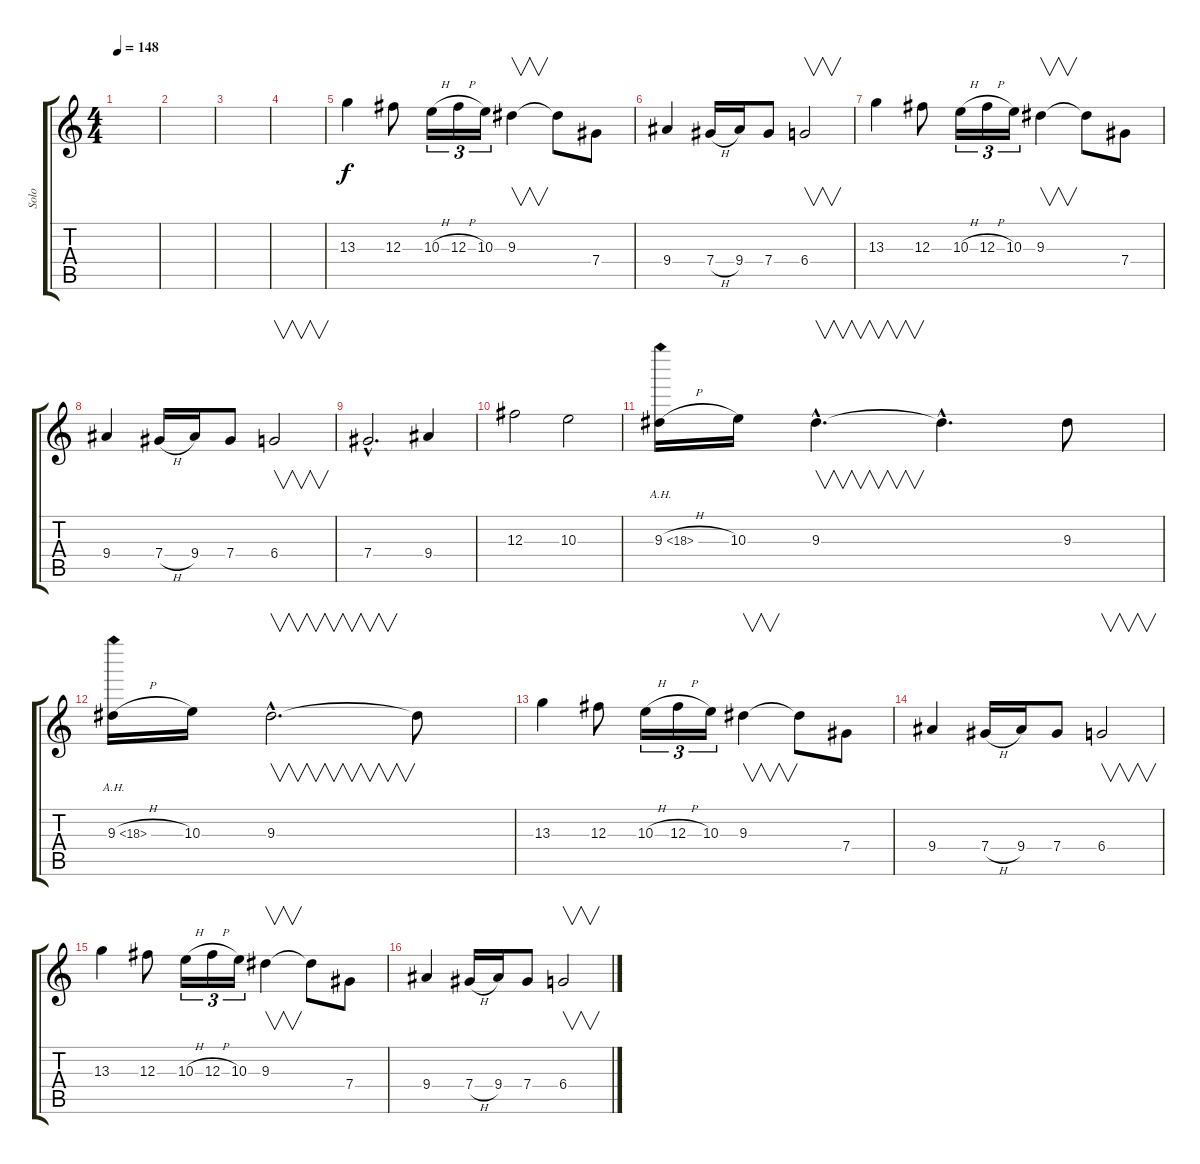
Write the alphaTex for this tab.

\track ("Solo" "Solo") {instrument distortionguitar}
\staff {score tabs}
\tuning (Eb4 Bb3 Gb3 Db3 Ab2 Eb2) {hide}
\ts (4 4)
\tempo 148
\clef g2
\ks c
|
|
|
|
13.3.4 12.3.8 10.3{h}.16{tu (3 2)} 12.3{h}.16{tu (3 2)} 10.3.16{tu (3 2)} 9.3.4{v} 9.3{t}.8 7.4.8 |
9.4.4 7.4{h}.16 9.4.16 7.4.8 6.4.2{v} |
13.3.4 12.3.8 10.3{h}.16{tu (3 2)} 12.3{h}.16{tu (3 2)} 10.3.16{tu (3 2)} 9.3.4{v} 9.3{t}.8 7.4.8 |
9.4.4 7.4{h}.16 9.4.16 7.4.8 6.4.2{v} |
7.4{hac}.2{d} 9.4.4 |
12.3.2 10.3.2 |
9.3{ah 9 h}.16 10.3.16 9.3{hac}.4{v d} 9.3{hac t}.4{d} 9.3.8 |
9.3{ah 9 h}.16 10.3.16 9.3{hac}.2{v d} 9.3{t}.8 |
13.3.4 12.3.8 10.3{h}.16{tu (3 2)} 12.3{h}.16{tu (3 2)} 10.3.16{tu (3 2)} 9.3.4{v} 9.3{t}.8 7.4.8 |
9.4.4 7.4{h}.16 9.4.16 7.4.8 6.4.2{v} |
13.3.4 12.3.8 10.3{h}.16{tu (3 2)} 12.3{h}.16{tu (3 2)} 10.3.16{tu (3 2)} 9.3.4{v} 9.3{t}.8 7.4.8 |
9.4.4 7.4{h}.16 9.4.16 7.4.8 6.4.2{v}
